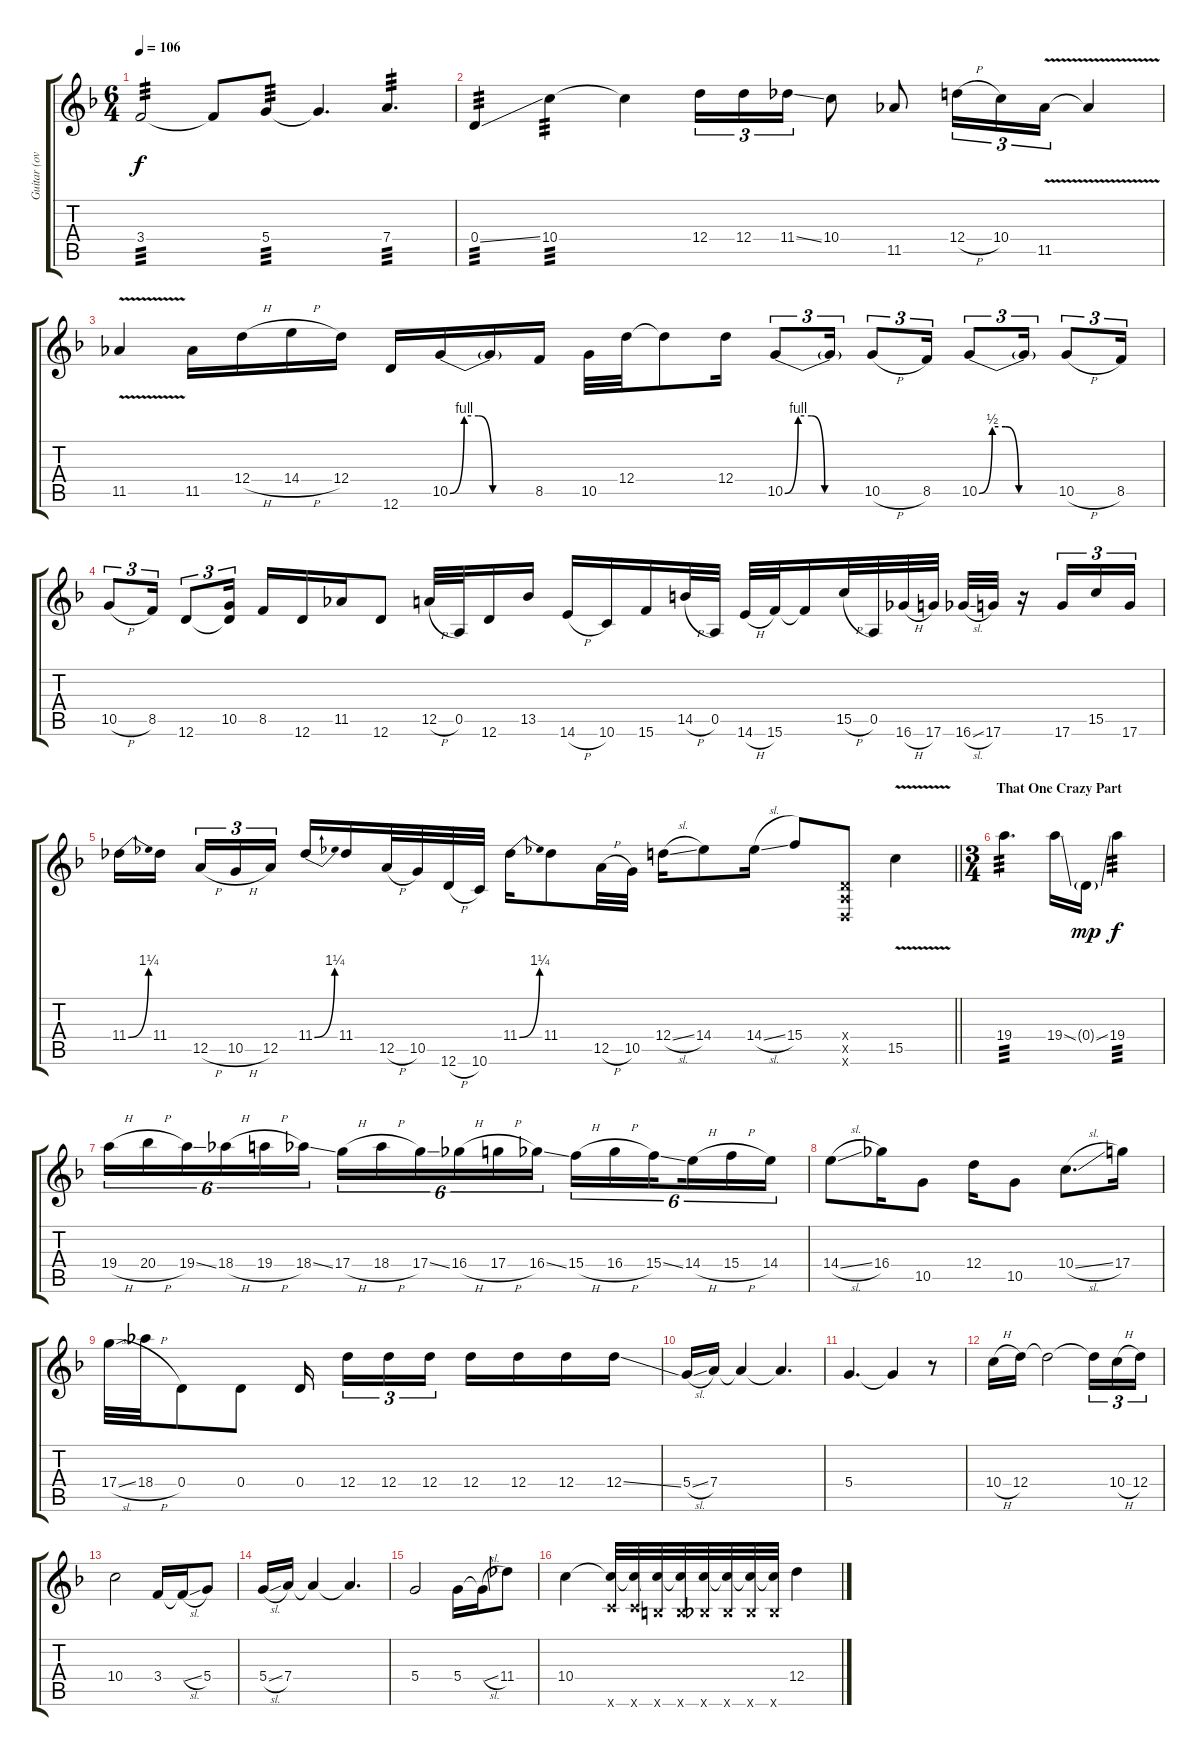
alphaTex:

\track ("Guitar (overdub)" "Guitar (ov") {instrument overdrivenguitar}
\staff {score tabs}
\tuning (E4 B3 G3 D3 A2 D2) {hide}
\ts (6 4)
\tempo 106
\clef g2
\ks dminor
3.4.2{tp 3 dy f} 3.4{t}.8 5.4.8{tp 3} 5.4{t}.4{d} 7.4.4{d tp 3} |
0.4{ss}.4{tp 3} 10.4.4{tp 3} 10.4{t}.4 12.4.16{tu (3 2)} 12.4.16{tu (3 2)} 11.4{ss}.16{tu (3 2)} 10.4.8 11.5.8 12.4{h}.16{tu (3 2)} 10.4.16{tu (3 2)} 11.5{v}.16{tu (3 2)} 11.5{t}.4 |
11.5{v}.4 11.5.16 12.4{h}.16 14.4{h}.16 12.4.16 12.6.16 10.5{be (custom 0 0 10 4 20 4 30 0 60 0)}.16 10.5{t}.16 8.5.16 10.5.32 12.4.32 12.4{t}.8 12.4.16 10.5{be (custom 0 0 10 4 20 4 30 0 60 0)}.8{tu (3 2)} 10.5{t}.16{tu (3 2)} 10.5{h}.8{tu (3 2)} 8.5.16{tu (3 2)} 10.5{be (custom 0 0 10 2 20 2 30 0 60 0)}.8{tu (3 2)} 10.5{t}.16{tu (3 2)} 10.5{h}.8{tu (3 2)} 8.5.16{tu (3 2)} |
10.5{h}.8{tu (3 2)} 8.5.16{tu (3 2)} 12.6.8{tu (3 2)} (10.5 12.6{t}).16{tu (3 2) beam splitsecondary} 8.5.16 12.6.16 11.5.16 12.6.8 12.5{h}.32 0.5.32 12.6.16 13.5.16 14.6{h}.16 10.6.16 15.6.16 14.5{h}.32 0.5.32 14.6{h}.32 15.6.32 15.6{t}.16 15.5{h}.32 0.5.32 16.6{h}.32 17.6.32 16.6{sl}.32 17.6.32 r.16 17.6.16{tu (3 2)} 15.5.16{tu (3 2)} 17.6.16{tu (3 2)} |
\barLineRight lightlight
11.4{be (bend 0 0 60 5)}.16 11.4.16{beam splitsecondary} 12.5{h}.16{tu (3 2)} 10.5{h}.16{tu (3 2)} 12.5.16{tu (3 2) beam splitsecondary} 11.4{be (bend 0 0 60 5)}.16 11.4.16 12.5{h}.32 10.5.32 12.6{h}.32 10.6.32 11.4{be (bend 0 0 60 5)}.16 11.4.8 12.5{h}.32 10.5.32 12.4{sl}.16 14.4.8 14.4{sl}.16 15.4.8 (0.4{x} 0.5{x} 0.6{x}).8 15.5{v}.4 |
\ts (3 4)
\section ("" "That One Crazy Part ")
19.4.4{d tp 3 volume 12} 19.4{ss}.16 0.4{ss g}.16{dy mp} 19.4.4{tp 3 dy f} |
19.4{h}.16{tu (6 4)} 20.4{h}.16{tu (6 4)} 19.4{ss}.16{tu (6 4)} 18.4{h}.16{tu (6 4)} 19.4{h}.16{tu (6 4)} 18.4{ss}.16{tu (6 4)} 17.4{h}.16{tu (6 4)} 18.4{h}.16{tu (6 4)} 17.4{ss}.16{tu (6 4)} 16.4{h}.16{tu (6 4)} 17.4{h}.16{tu (6 4)} 16.4{ss}.16{tu (6 4)} 15.4{h}.16{tu (6 4)} 16.4{h}.16{tu (6 4)} 15.4{ss}.16{tu (6 4) beam splitsecondary} 14.4{h}.16{tu (6 4)} 15.4{h}.16{tu (6 4)} 14.4.16{tu (6 4)} |
14.4{sl}.8 16.4.16 10.5.8 12.4.16 10.5.8 10.4{sl}.8{d} 17.4.16 |
17.4{sl}.32 18.4{h}.32 0.4.8 0.4.8 0.4.16{beam splitsecondary} 12.4.16{tu (3 2)} 12.4.16{tu (3 2)} 12.4.16{tu (3 2)} 12.4.16 12.4.16 12.4.16 12.4{ss}.16 |
5.4{sl}.16 7.4.16 7.4{t}.4 7.4{t}.4{d} |
5.4.4{d} 5.4{t}.4 r.8 |
10.4{h}.16 12.4.16 12.4{t}.2 12.4{t}.16{tu (3 2)} 10.4{h}.16{tu (3 2)} 12.4.16{tu (3 2)} |
10.4.2 3.4.16 3.4{sl t}.16 5.4.8 |
5.4{sl}.16 7.4.16 7.4{t}.4 7.4{t}.4{d} |
5.4.2 5.4.16 5.4{sl t}.16 11.4.8 |
10.4.4 (10.4{t} 10.6{x}).32 (10.4{t} 10.6{x}).32 (10.4{t} 9.6{x}).32 (10.4{t} 9.6{x}).32 (10.4{t} 8.6{x}).32 (10.4{t} 8.6{x}).32 (10.4{t} 8.6{x}).32 (10.4{t} 8.6{x}).32 12.4.4
